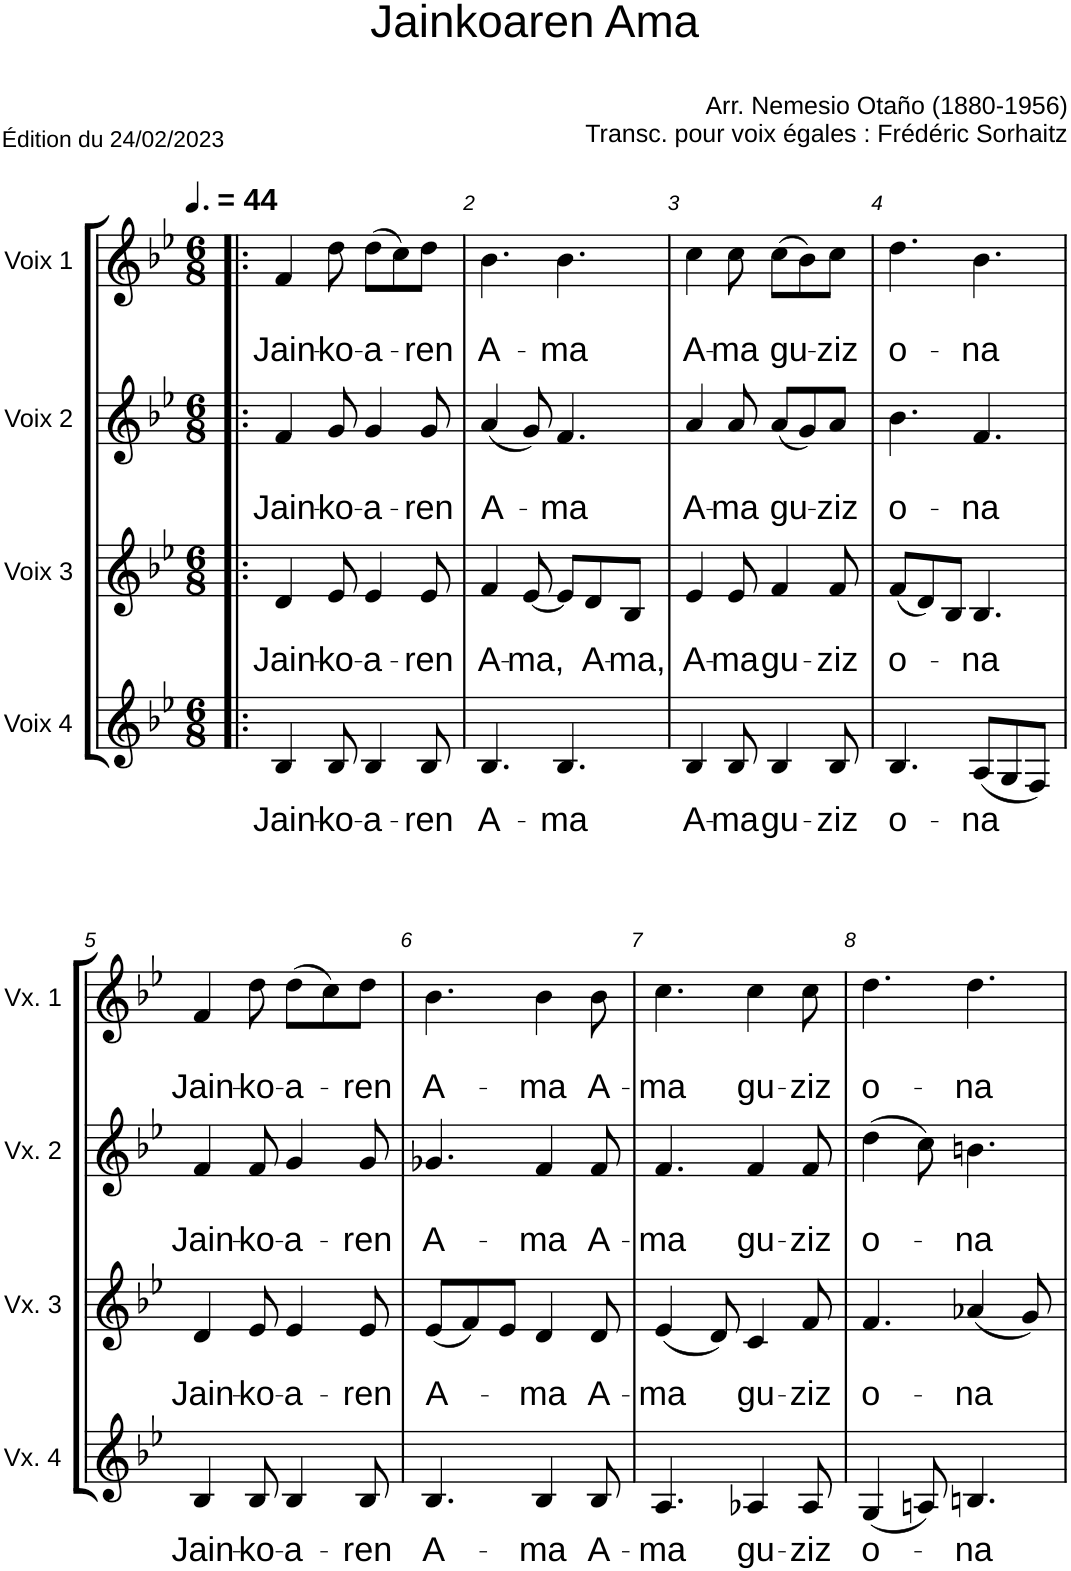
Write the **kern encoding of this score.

**kern	**text	**text	**kern	**text	**text	**kern	**text	**text	**kern	**text	**text
*part4	*part4	*part4	*part3	*part3	*part3	*part2	*part2	*part2	*part1	*part1	*part1
*staff4	*staff4	*staff4	*staff3	*staff3	*staff3	*staff2	*staff2	*staff2	*staff1	*staff1	*staff1
*I"Voix 4	*	*	*I"Voix 3	*	*	*I"Voix 2	*	*	*I"Voix 1	*	*
*I'Vx. 4	*	*	*I'Vx. 3	*	*	*I'Vx. 2	*	*	*I'Vx. 1	*	*
*clefG2	*	*	*clefG2	*	*	*clefG2	*	*	*clefG2	*	*
*k[b-e-]	*	*	*k[b-e-]	*	*	*k[b-e-]	*	*	*k[b-e-]	*	*
*M6/8	*	*	*M6/8	*	*	*M6/8	*	*	*M6/8	*	*
*MM66	*	*	*MM66	*	*	*MM66	*	*	*MM66	*	*
=1!|:	=1!|:	=1!|:	=1!|:	=1!|:	=1!|:	=1!|:	=1!|:	=1!|:	=1!|:	=1!|:	=1!|:
!	!	!LO:LY:b	!	!	!LO:LY:b	!	!	!LO:LY:b	!	!	!LO:LY:b
4B-/	.	Jain-	4d/	.	Jain-	4f/	.	Jain-	4f/	.	Jain-
!	!	!LO:LY:b	!	!	!LO:LY:b	!	!	!LO:LY:b	!	!	!LO:LY:b
8B-/	.	-ko-	8e-/	.	-ko-	8g/	.	-ko-	8dd\	.	-ko-
!	!	!LO:LY:b	!	!	!LO:LY:b	!	!	!LO:LY:b	!	!	!LO:LY:b
4B-/	.	-a-	4e-/	.	-a-	4g/	.	-a-	(8dd\L	.	-a-
.	.	.	.	.	.	.	.	.	8cc\)	.	.
!	!	!LO:LY:b	!	!	!LO:LY:b	!	!	!LO:LY:b	!	!	!LO:LY:b
8B-/	.	-ren	8e-/	.	-ren	8g/	.	-ren	8dd\J	.	-ren
=2	=2	=2	=2	=2	=2	=2	=2	=2	=2	=2	=2
!	!	!LO:LY:b	!	!	!LO:LY:b	!	!	!LO:LY:b	!	!	!LO:LY:b
4.B-/	.	A-	4f/	.	A-	(4a/	.	A-	4.b-\	.	A-
!	!	!	!	!	!LO:LY:b	!	!	!	!	!	!
.	.	.	[8e-/	.	-ma,	8g/)	.	.	.	.	.
!	!	!LO:LY:b	!	!	!	!	!	!LO:LY:b	!	!	!LO:LY:b
4.B-/	.	-ma	8e-/L]	.	.	4.f/	.	-ma	4.b-\	.	-ma
!	!	!	!	!	!LO:LY:b	!	!	!	!	!	!
.	.	.	8d/	.	A-	.	.	.	.	.	.
!	!	!	!	!	!LO:LY:b	!	!	!	!	!	!
.	.	.	8B-/J	.	-ma,	.	.	.	.	.	.
=3	=3	=3	=3	=3	=3	=3	=3	=3	=3	=3	=3
!	!	!LO:LY:b	!	!	!LO:LY:b	!	!	!LO:LY:b	!	!	!LO:LY:b
4B-/	.	A-	4e-/	.	A-	4a/	.	A-	4cc\	.	A-
!	!	!LO:LY:b	!	!	!LO:LY:b	!	!	!LO:LY:b	!	!	!LO:LY:b
8B-/	.	-ma	8e-/	.	-ma	8a/	.	-ma	8cc\	.	-ma
!	!	!LO:LY:b	!	!	!LO:LY:b	!	!	!LO:LY:b	!	!	!LO:LY:b
4B-/	.	gu-	4f/	.	gu-	(8a/L	.	gu-	(8cc\L	.	gu-
.	.	.	.	.	.	8g/)	.	.	8b-\)	.	.
!	!	!LO:LY:b	!	!	!LO:LY:b	!	!	!LO:LY:b	!	!	!LO:LY:b
8B-/	.	-ziz	8f/	.	-ziz	8a/J	.	-ziz	8cc\J	.	-ziz
=4	=4	=4	=4	=4	=4	=4	=4	=4	=4	=4	=4
!	!	!LO:LY:b	!	!	!LO:LY:b	!	!	!LO:LY:b	!	!	!LO:LY:b
4.B-/	.	o-	(8f/L	.	o-	4.b-\	.	o-	4.dd\	.	o-
.	.	.	8d/)	.	.	.	.	.	.	.	.
.	.	.	8B-/J	.	.	.	.	.	.	.	.
!	!	!LO:LY:b	!	!	!LO:LY:b	!	!	!LO:LY:b	!	!	!LO:LY:b
(8A/L	.	-na	4.B-/	.	-na	4.f/	.	-na	4.b-\	.	-na
8G/	.	.	.	.	.	.	.	.	.	.	.
8F/J)	.	.	.	.	.	.	.	.	.	.	.
!!LO:LB:g=z
=5	=5	=5	=5	=5	=5	=5	=5	=5	=5	=5	=5
!	!	!LO:LY:b	!	!	!LO:LY:b	!	!	!LO:LY:b	!	!	!LO:LY:b
4B-/	.	Jain-	4d/	.	Jain-	4f/	.	Jain-	4f/	.	Jain-
!	!	!LO:LY:b	!	!	!LO:LY:b	!	!	!LO:LY:b	!	!	!LO:LY:b
8B-/	.	-ko-	8e-/	.	-ko-	8f/	.	-ko-	8dd\	.	-ko-
!	!	!LO:LY:b	!	!	!LO:LY:b	!	!	!LO:LY:b	!	!	!LO:LY:b
4B-/	.	-a-	4e-/	.	-a-	4g/	.	-a-	(8dd\L	.	-a-
.	.	.	.	.	.	.	.	.	8cc\)	.	.
!	!	!LO:LY:b	!	!	!LO:LY:b	!	!	!LO:LY:b	!	!	!LO:LY:b
8B-/	.	-ren	8e-/	.	-ren	8g/	.	-ren	8dd\J	.	-ren
=6	=6	=6	=6	=6	=6	=6	=6	=6	=6	=6	=6
!	!	!LO:LY:b	!	!	!LO:LY:b	!	!	!LO:LY:b	!	!	!LO:LY:b
4.B-/	.	A-	(8e-/L	.	A-	4.g-X/	.	A-	4.b-\	.	A-
.	.	.	8f/)	.	.	.	.	.	.	.	.
.	.	.	8e-/J	.	.	.	.	.	.	.	.
!	!	!LO:LY:b	!	!	!LO:LY:b	!	!	!LO:LY:b	!	!	!LO:LY:b
4B-/	.	-ma	4d/	.	-ma	4f/	.	-ma	4b-\	.	-ma
!	!	!LO:LY:b	!	!	!LO:LY:b	!	!	!LO:LY:b	!	!	!LO:LY:b
8B-/	.	A-	8d/	.	A-	8f/	.	A-	8b-\	.	A-
=7	=7	=7	=7	=7	=7	=7	=7	=7	=7	=7	=7
!	!	!LO:LY:b	!	!	!LO:LY:b	!	!	!LO:LY:b	!	!	!LO:LY:b
4.A/	.	-ma	(4e-/	.	-ma	4.f/	.	-ma	4.cc\	.	-ma
.	.	.	8d/)	.	.	.	.	.	.	.	.
!	!	!LO:LY:b	!	!	!LO:LY:b	!	!	!LO:LY:b	!	!	!LO:LY:b
4A-X/	.	gu-	4c/	.	gu-	4f/	.	gu-	4cc\	.	gu-
!	!	!LO:LY:b	!	!	!LO:LY:b	!	!	!LO:LY:b	!	!	!LO:LY:b
8A-/	.	-ziz	8f/	.	-ziz	8f/	.	-ziz	8cc\	.	-ziz
=8	=8	=8	=8	=8	=8	=8	=8	=8	=8	=8	=8
!	!	!LO:LY:b	!	!	!LO:LY:b	!	!	!LO:LY:b	!	!	!LO:LY:b
(4G/	.	o-	4.f/	.	o-	(4dd\	.	o-	4.dd\	.	o-
8An/)	.	.	.	.	.	8cc\)	.	.	.	.	.
!	!	!LO:LY:b	!	!	!LO:LY:b	!	!	!LO:LY:b	!	!	!LO:LY:b
4.Bn/	.	-na	(4a-X/	.	-na	4.bn\	.	-na	4.dd\	.	-na
.	.	.	8g/)	.	.	.	.	.	.	.	.
=	=	=	=	=	=	=	=	=	=	=	=
*-	*-	*-	*-	*-	*-	*-	*-	*-	*-	*-	*-
